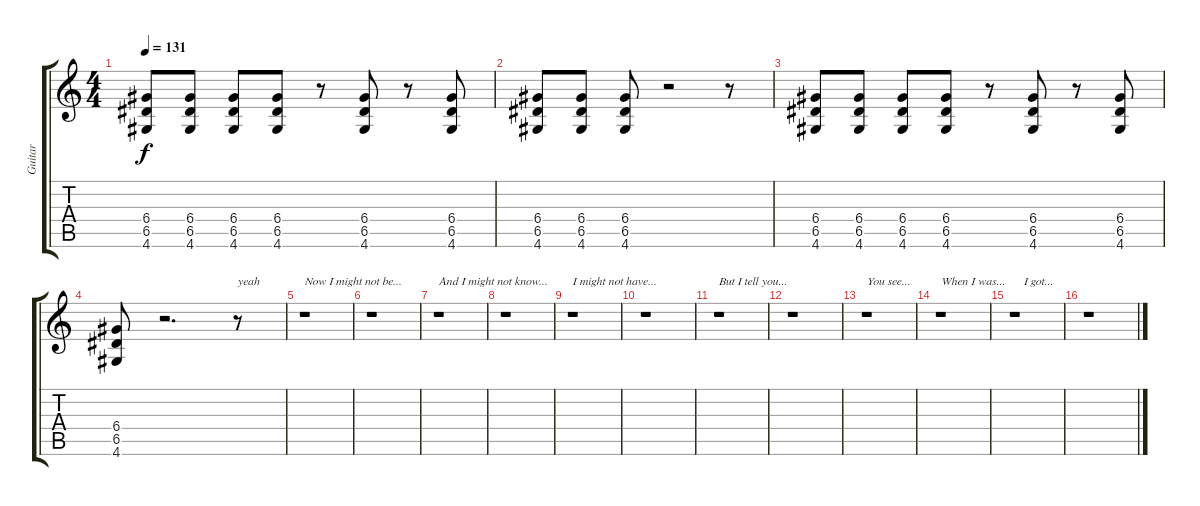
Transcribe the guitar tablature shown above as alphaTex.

\track ("Guitar" "Guitar") {instrument distortionguitar}
\staff {score tabs}
\tuning (E4 B3 G3 D3 A2 E2) {hide}
\ts (4 4)
\tempo 131
\clef g2
\ks c
(6.4 6.5 4.6).8{dy f} (6.4 6.5 4.6).8 (6.4 6.5 4.6).8 (6.4 6.5 4.6).8 r.8 (6.4 6.5 4.6).8 r.8 (6.4 6.5 4.6).8 |
(6.4 6.5 4.6).8 (6.4 6.5 4.6).8 (6.4 6.5 4.6).8 r.2 r.8 |
(6.4 6.5 4.6).8 (6.4 6.5 4.6).8 (6.4 6.5 4.6).8 (6.4 6.5 4.6).8 r.8 (6.4 6.5 4.6).8 r.8 (6.4 6.5 4.6).8 |
(6.4 6.5 4.6).8 r.2{d} r.8{txt "yeah"} |
r.1{txt "Now I might not be..."} |
r.1 |
r.1{txt "And I might not know..."} |
r.1 |
r.1{txt "I might not have..."} |
r.1 |
r.1{txt "But I tell you..."} |
r.1 |
r.1{txt "You see..."} |
r.1{txt "When I was..."} |
r.1{txt "   I got..."} |
r.1
